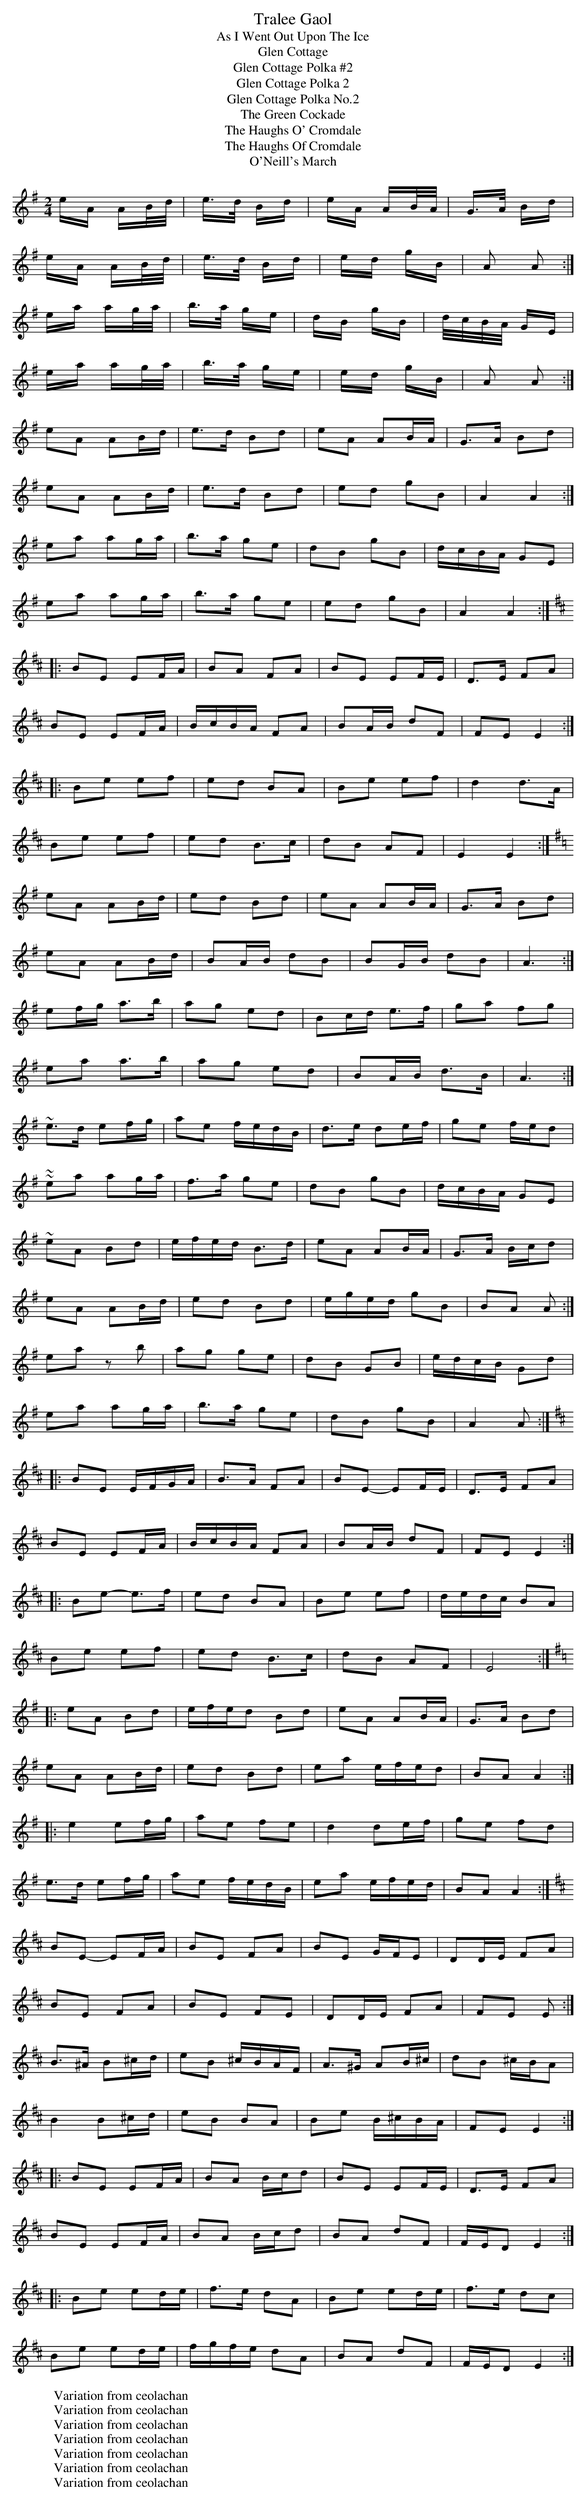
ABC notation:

X:1
T:Tralee Gaol
T:As I Went Out Upon The Ice
T:Glen Cottage
T:Glen Cottage Polka #2
T:Glen Cottage Polka 2
T:Glen Cottage Polka No.2
T:Green Cockade, The
T:Haughs O' Cromdale, The
T:Haughs Of Cromdale, The
T:O'Neill's March
M:2/4
L:1/8
K:Gmaj
e/2A/2 A/2B/4d/4|e3/4d/4  B/2d/2|e/2A/2 A/2B/4A/4 |G3/4A/4 B/2d/2|
e/2A/2 A/2B/4d/4|e3/4d/4  B/2d/2|e/2d/2 g/2B/2 |A A:|
e/2a/2 a/2g/4a/4|b3/4a/4 g/2e/2|d/2B/2 g/2B/2 |d/4c/4B/4A/4  G/2E/2|
e/2a/2 a/2g/4a/4|b3/4a/4 g/2e/2|e/2d/2 g/2B/2 |A A:|
W:Variation from ceolachan
K: Gmaj
eA AB/d/ | e>d Bd | eA AB/A/ | G>A Bd |
eA AB/d/ | e>d Bd | ed gB | A2 A2 :|
ea ag/a/ | b>a ge | dB gB | d/c/B/A/ GE |
ea ag/a/ | b>a ge | ed gB | A2 A2 :|
K: D Major
|: BE EF/A/ | BA FA | BE EF/E/ | D>E FA |
BE EF/A/ | B/c/B/A/ FA | BA/B/ dF | FE E2 :|
|: Be ef | ed BA | Be ef | d2 d>A |
Be ef | ed B>c | dB AF | E2 E2 :|
W:Variation from ceolachan
K: Gmaj
eA AB/d/ | ed Bd | eA AB/A/ | G>A Bd |
eA AB/d/ | BA/B/ dB | BG/B/ dB | A3 :|
ef/g/ a>b | ag ed | Bc/d/ e>f | ga fg |
ea a>b | ag ed | BA/B/ d>B | A3 :|
W:Variation from ceolachan
~ e>d ef/g/ |ae f/e/d/B/ | d>e de/f/ | ge f/e/d | ~
~ ea ag/a/ | f>a ge | dB gB | d/c/B/A/ GE | ~
W:Variation from ceolachan
K: Gmaj
eA Bd | e/f/e/d/ B>d | eA AB/A/ | G>A B/c/d |
eA AB/d/ | ed Bd | e/g/e/d/ gB | BA A :|
ea zb | ag ge | dB GB | e/d/c/B/ Gd |
ea ag/a/ | b>a ge | dB gB | A2 A :|
K: D Major
|: BE E/F/G/A/ | B>A FA | BE- EF/E/ | D>E FA |
BE EF/A/ | B/c/B/A/ FA | BA/B/ dF | FE E2 :|
|: Be- e>f | ed BA | Be ef | d/e/d/c/ BA |
Be ef | ed B>c | dB AF | E4 :|
W:Variation from ceolachan
K: A Dorian
|: eA Bd | e/f/e/d Bd | eA AB/A/ | G>A Bd |
eA AB/d/ | ed Bd | ea e/f/e/d | BA A2 :|
|: e2 ef/g/ | ae fe | d2 de/f/ | ge fd |
e>d ef/g/ | ae f/e/d/B/ | ea e/f/e/d/ | BA A2 :|
W:Variation from ceolachan
K: E Dorian
BE- EF/A/ | BE FA | BE G/F/E | DD/E/ FA |
BE FA | BE FE | DD/E/ FA | FE E :|
B>^A B^c/d/ | eB ^c/B/A/F/ | A>^G AB/^c/ | dB ^c/B/A |
B2 B^c/d/ | eB BA | Be B/^c/B/A/ | FE E2 :|
W:Variation from ceolachan
K: E Dorian
|: BE EF/A/ | BA B/c/d | BE EF/E/ | D>E FA |
BE EF/A/ | BA B/c/d | BA dF | F/E/D E2 :|
|: Be ed/e/ | f>e dA | Be ed/e/ | f>e dc |
Be ed/e/ | f/g/f/e/ dA | BA dF | F/E/D E2 :|
